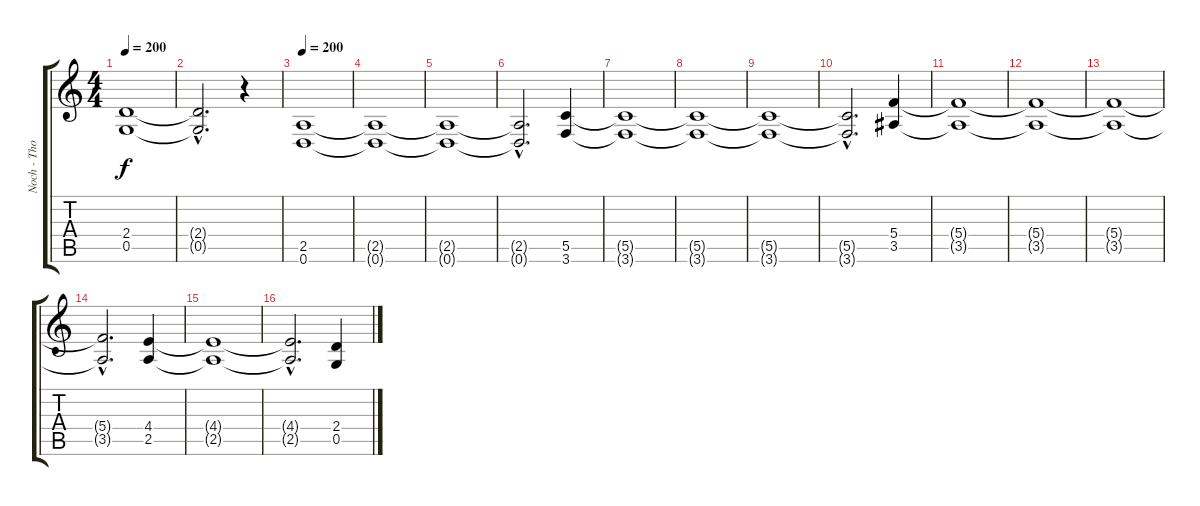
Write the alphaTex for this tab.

\track ("Noch - Thomas" "Noch - Tho") {instrument distortionguitar}
\staff {score tabs}
\tuning (D4 A3 F3 C3 G2 D2) {hide}
\ts (4 4)
\tempo 200
\clef g2
\ks c
(2.4{t} 0.5{t}).1{dy f} |
(2.4{hac t} 0.5{hac t}).2{d} r.4 |
\tempo 200
(2.5 0.6).1 |
(2.5{t} 0.6{t}).1 |
(2.5{t} 0.6{t}).1 |
(2.5{hac t} 0.6{hac t}).2{d} (5.5 3.6).4 |
(5.5{t} 3.6{t}).1 |
(5.5{t} 3.6{t}).1 |
(5.5{t} 3.6{t}).1 |
(5.5{hac t} 3.6{hac t}).2{d} (5.4 3.5).4 |
(5.4{t} 3.5{t}).1 |
(5.4{t} 3.5{t}).1 |
(5.4{t} 3.5{t}).1 |
(5.4{hac t} 3.5{hac t}).2{d} (4.4 2.5).4 |
(4.4{t} 2.5{t}).1 |
(4.4{hac t} 2.5{hac t}).2{d} (2.4 0.5).4
